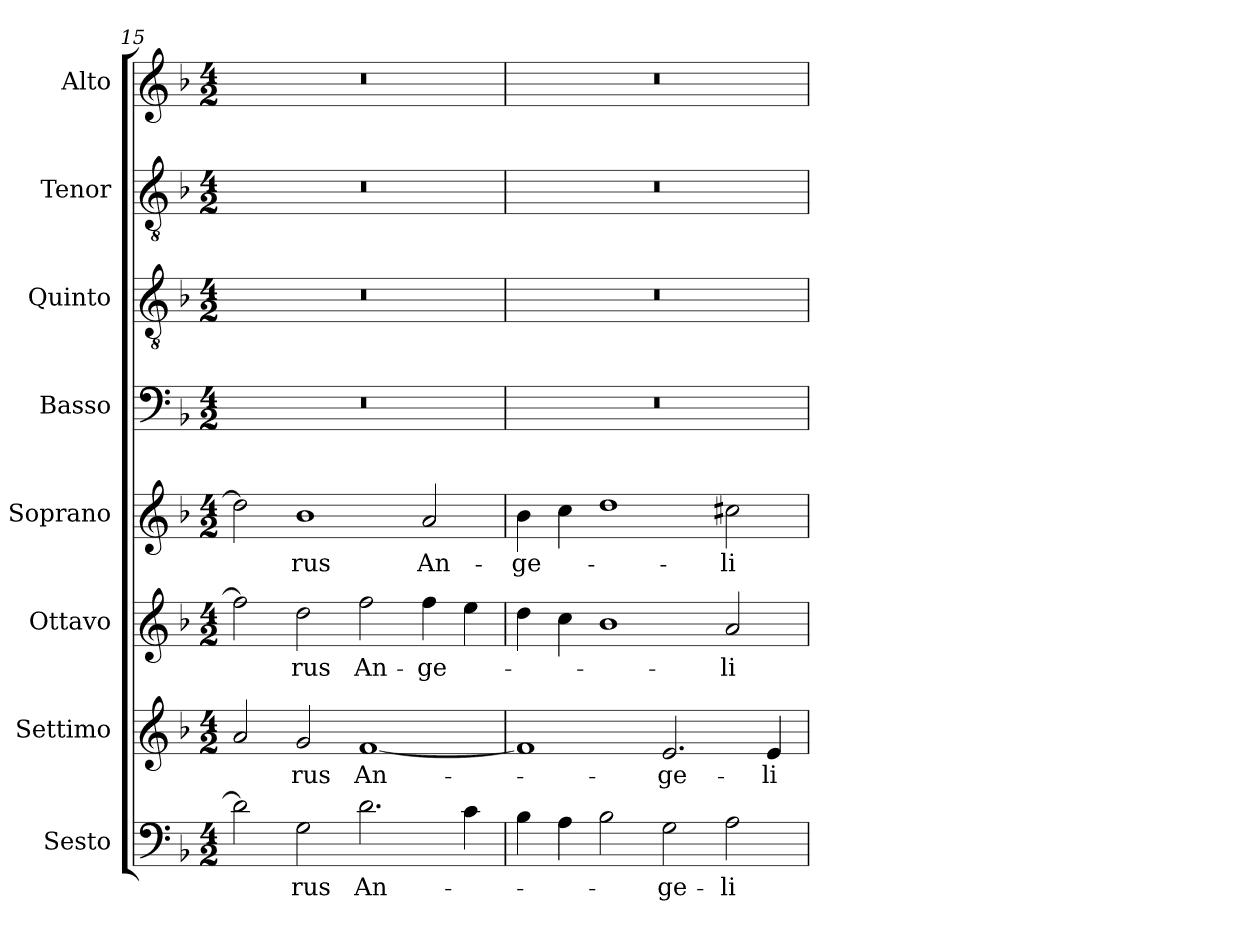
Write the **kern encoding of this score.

**kern	**text	**kern	**text	**kern	**text	**kern	**text	**kern	**kern	**kern	**kern
*part8	*part8	*part7	*part7	*part6	*part6	*part5	*part5	*part4	*part3	*part2	*part1
*staff8	*staff8	*staff7	*staff7	*staff6	*staff6	*staff5	*staff5	*staff4	*staff3	*staff2	*staff1
*I"Sesto	*	*I"Settimo	*	*I"Ottavo	*	*I"Soprano	*	*I"Basso	*I"Quinto	*I"Tenor	*I"Alto
*I'Ss.	*	*I'St.	*	*I'Ot.	*	*I'S.	*	*I'B.	*I'Q.	*I'T.	*I'A.
*clefF4	*	*clefG2	*	*clefG2	*	*clefG2	*	*clefF4	*clefGv2	*clefGv2	*clefG2
*	*	*	*	*	*	*	*	*	*ITrd7c12	*ITrd7c12	*
*k[b-]	*	*k[b-]	*	*k[b-]	*	*k[b-]	*	*k[b-]	*k[b-]	*k[b-]	*k[b-]
*F:	*	*F:	*	*F:	*	*F:	*	*F:	*F:	*F:	*F:
*M4/2	*	*M4/2	*	*M4/2	*	*M4/2	*	*M4/2	*M4/2	*M4/2	*M4/2
=15	=15	=15	=15	=15	=15	=15	=15	=15	=15	=15	=15
!	!	!	!	!	!	!	!	!LO:N:vis=1	!LO:N:vis=1	!LO:N:vis=1	!LO:N:vis=1
2di\]	.	2ai/	.	2ffi\]	.	2ddi\]	.	0r	0r	0r	0r
!	!LO:LY:b:color=#000000	!	!	!	!	!	!	!	!	!	!
!	!	!	!LO:LY:b:color=#000000	!	!	!	!	!	!	!	!
!	!	!	!	!	!LO:LY:b:color=#000000	!	!	!	!	!	!
!	!	!	!	!	!	!	!LO:LY:b:color=#000000	!	!	!	!
2Gi\	-rus	2gi/	-rus	2ddi\	-rus	1b-i	-rus	.	.	.	.
!	!LO:LY:b:color=#000000	!	!	!	!	!	!	!	!	!	!
!	!	!	!LO:LY:b:color=#000000	!	!	!	!	!	!	!	!
!	!	!	!	!	!LO:LY:b:color=#000000	!	!	!	!	!	!
2.di\	An-	[1fi	An-	2ffi\	An-	.	.	.	.	.	.
!	!	!	!	!	!LO:LY:b:color=#000000	!	!	!	!	!	!
!	!	!	!	!	!	!	!LO:LY:b:color=#000000	!	!	!	!
.	.	.	.	4ffi\	-ge-	2ai/	An-	.	.	.	.
4ci\	.	.	.	4eei\	.	.	.	.	.	.	.
=16	=16	=16	=16	=16	=16	=16	=16	=16	=16	=16	=16
!	!	!	!	!	!	!	!LO:LY:b:color=#000000	!LO:N:vis=1	!LO:N:vis=1	!LO:N:vis=1	!LO:N:vis=1
4B-i\	.	1fi]	.	4ddi\	.	4b-i\	-ge-	0r	0r	0r	0r
4Ai\	.	.	.	4cci\	.	4cci\	.	.	.	.	.
2B-i\	.	.	.	1b-i	.	1ddi	.	.	.	.	.
!	!LO:LY:b:color=#000000	!	!	!	!	!	!	!	!	!	!
!	!	!	!LO:LY:b:color=#000000	!	!	!	!	!	!	!	!
2Gi\	-ge-	2.ei/	-ge-	.	.	.	.	.	.	.	.
!	!LO:LY:b:color=#000000	!	!	!	!	!	!	!	!	!	!
!	!	!	!	!	!LO:LY:b:color=#000000	!	!	!	!	!	!
!	!	!	!	!	!	!	!LO:LY:b:color=#000000	!	!	!	!
2Ai\	-li-	.	.	2ai/	-li-	2cc#Xi\	-li-	.	.	.	.
!	!	!	!LO:LY:b:color=#000000	!	!	!	!	!	!	!	!
.	.	4ei/	-li-	.	.	.	.	.	.	.	.
=	=	=	=	=	=	=	=	=	=	=	=
*-	*-	*-	*-	*-	*-	*-	*-	*-	*-	*-	*-
